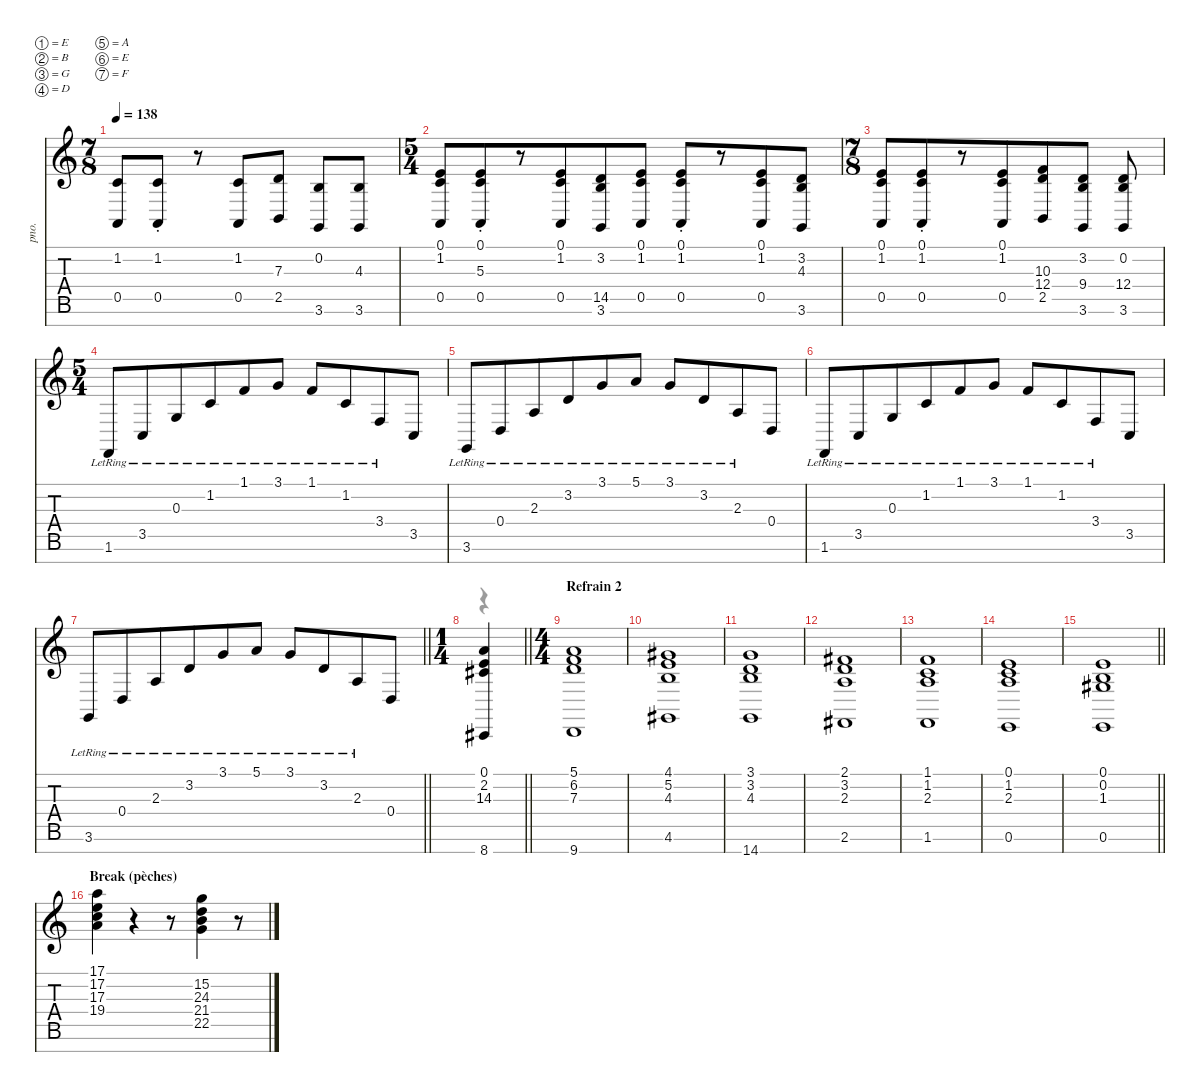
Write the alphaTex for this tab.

\defaultSystemsLayout 4
\hideDynamics
\bracketExtendMode nobrackets
\track ("Clavier" "pno.") {instrument acousticgrandpiano}
\staff {score tabs}
\tuning (E4 B3 G3 D3 A2 E2 F1)
\voice
\ts (7 8)
\beaming (8 3 2 2)
\tempo 138
\clef g2
\ks aminor
(1.2 0.5).8{dy f beam Up} (1.2{st} 0.5{st}).8{beam Up} r.8{beam Down} (1.2 0.5).8{beam Up} (7.3 2.5).8{beam Up} (0.2 3.6).8{beam Up} (4.3 3.6).8{beam Up} |
\ts (5 4)
\beaming (8 6 4)
(0.1 1.2 0.5).8{beam Up} (0.1{st} 5.3{st} 0.5{st}).8{beam Up} r.8{beam Up} (0.1 1.2 0.5).8{beam Up} (3.2 14.5 3.6).8{beam Up} (0.1 1.2 0.5).8{beam Up} (0.1{st} 1.2{st} 0.5{st}).8{beam Up} r.8{beam Up} (0.1 1.2 0.5).8{beam Up} (3.2 4.3 3.6).8{beam Up} |
\ts (7 8)
\beaming (8 6 4)
(0.1 1.2 0.5).8{beam Up} (0.1{st} 1.2{st} 0.5{st}).8{beam Up} r.8{beam Up} (0.1 1.2 0.5).8{beam Up} (10.3 12.4 2.5).8{beam Up} (3.2 9.4 3.6).8{beam Up} (0.2 12.4 3.6).8{beam Up} |
\ts (5 4)
\beaming (8 6 4)
1.6{lr}.8{beam Up} 3.5{lr}.8{beam Up} 0.3{lr}.8{beam Up} 1.2{lr}.8{beam Up} 1.1{lr}.8{beam Up} 3.1{lr}.8{beam Up} 1.1{lr}.8{beam Up} 1.2{lr}.8{beam Up} 3.4{lr}.8{beam Up} 3.5.8{beam Up} |
3.6{lr}.8{beam Up} 0.4{lr}.8{beam Up} 2.3{lr}.8{beam Up} 3.2{lr}.8{beam Up} 3.1{lr}.8{beam Up} 5.1{lr}.8{beam Up} 3.1{lr}.8{beam Up} 3.2{lr}.8{beam Up} 2.3{lr}.8{beam Up} 0.4.8{beam Up} |
1.6{lr}.8{beam Up} 3.5{lr}.8{beam Up} 0.3{lr}.8{beam Up} 1.2{lr}.8{beam Up} 1.1{lr}.8{beam Up} 3.1{lr}.8{beam Up} 1.1{lr}.8{beam Up} 1.2{lr}.8{beam Up} 3.4{lr}.8{beam Up} 3.5.8{beam Up} |
\barLineRight lightlight
3.6{lr}.8{beam Up} 0.4{lr}.8{beam Up} 2.3{lr}.8{beam Up} 3.2{lr}.8{beam Up} 3.1{lr}.8{beam Up} 5.1{lr}.8{beam Up} 3.1{lr}.8{beam Up} 3.2{lr}.8{beam Up} 2.3{lr}.8{beam Up} 0.4.8{beam Up} |
\ts (1 4)
\beaming (8 2)
\barLineRight lightlight
(0.1 2.2{acc #} 14.3 8.7{acc #}).4{beam Up} |
\ts (4 4)
\beaming (8 2 2 2 2)
\section ("" "Refrain 2")
(5.1 6.2 7.3 9.7).1{beam Up} |
(4.1{acc #} 5.2 4.3 4.6{acc #}).1{beam Up} |
(3.1 3.2 4.3 14.7).1{beam Up} |
(2.1{acc #} 3.2 2.3 2.6{acc #}).1{beam Up} |
(1.1 1.2 2.3 1.6).1{beam Up} |
(0.1 1.2 2.3 0.6).1{beam Up} |
\barLineRight lightlight
(0.1 0.2 1.3{acc #} 0.6).1{beam Up} |
\section ("" "Break (pèches)")
(17.1 17.2 17.3 19.4).4{instrument rockorgan beam Down} r.4{beam Down} r.8{beam Down} (15.2 24.3 21.4 22.5).4{beam Down} r.8{beam Down}
\voice
\clef g2
\ottava regular
\simile none
\ks aminor
|
|
|
|
|
|
\barLineRight lightlight
|
\barLineRight lightlight
r.4{beam Down} |
|
|
|
|
|
|
\barLineRight lightlight
|
